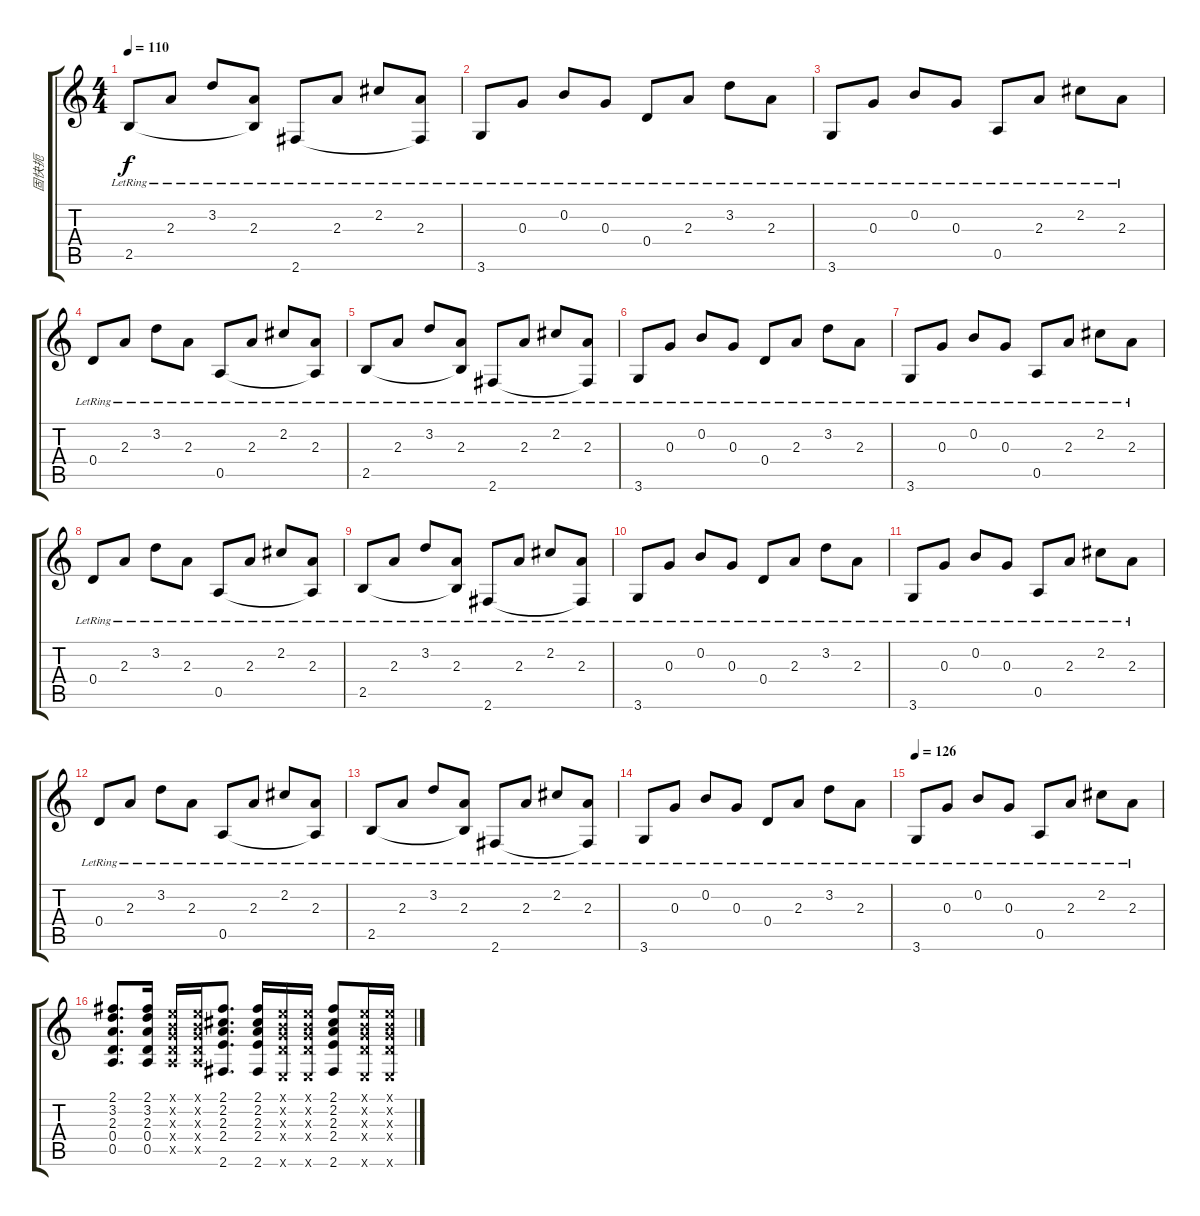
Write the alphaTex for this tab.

\track ("固快扼" "固快扼") {instrument acousticguitarsteel}
\staff {score tabs}
\tuning (E4 B3 G3 D3 A2 E2) {hide}
\ts (4 4)
\tempo 110
\clef g2
\ks c
2.5{lr}.8{dy f} 2.3{lr}.8 3.2{lr}.8 (2.3{lr} 2.5{t}).8 2.6{lr}.8 2.3{lr}.8 2.2{lr}.8 (2.3{lr} 2.6{t}).8 |
3.6{lr}.8 0.3{lr}.8 0.2{lr}.8 0.3{lr}.8 0.4{lr}.8 2.3{lr}.8 3.2{lr}.8 2.3{lr}.8 |
3.6{lr}.8 0.3{lr}.8 0.2{lr}.8 0.3{lr}.8 0.5{lr}.8 2.3{lr}.8 2.2{lr}.8 2.3{lr}.8 |
0.4{lr}.8 2.3{lr}.8 3.2{lr}.8 2.3{lr}.8 0.5{lr}.8 2.3{lr}.8 2.2{lr}.8 (2.3{lr} 0.5{t}).8 |
2.5{lr}.8 2.3{lr}.8 3.2{lr}.8 (2.3{lr} 2.5{t}).8 2.6{lr}.8 2.3{lr}.8 2.2{lr}.8 (2.3{lr} 2.6{t}).8 |
3.6{lr}.8 0.3{lr}.8 0.2{lr}.8 0.3{lr}.8 0.4{lr}.8 2.3{lr}.8 3.2{lr}.8 2.3{lr}.8 |
3.6{lr}.8 0.3{lr}.8 0.2{lr}.8 0.3{lr}.8 0.5{lr}.8 2.3{lr}.8 2.2{lr}.8 2.3{lr}.8 |
0.4{lr}.8 2.3{lr}.8 3.2{lr}.8 2.3{lr}.8 0.5{lr}.8 2.3{lr}.8 2.2{lr}.8 (2.3{lr} 0.5{t}).8 |
2.5{lr}.8 2.3{lr}.8 3.2{lr}.8 (2.3{lr} 2.5{t}).8 2.6{lr}.8 2.3{lr}.8 2.2{lr}.8 (2.3{lr} 2.6{t}).8 |
3.6{lr}.8 0.3{lr}.8 0.2{lr}.8 0.3{lr}.8 0.4{lr}.8 2.3{lr}.8 3.2{lr}.8 2.3{lr}.8 |
3.6{lr}.8 0.3{lr}.8 0.2{lr}.8 0.3{lr}.8 0.5{lr}.8 2.3{lr}.8 2.2{lr}.8 2.3{lr}.8 |
0.4{lr}.8 2.3{lr}.8 3.2{lr}.8 2.3{lr}.8 0.5{lr}.8 2.3{lr}.8 2.2{lr}.8 (2.3{lr} 0.5{t}).8 |
2.5{lr}.8 2.3{lr}.8 3.2{lr}.8 (2.3{lr} 2.5{t}).8 2.6{lr}.8 2.3{lr}.8 2.2{lr}.8 (2.3{lr} 2.6{t}).8 |
3.6{lr}.8 0.3{lr}.8 0.2{lr}.8 0.3{lr}.8 0.4{lr}.8 2.3{lr}.8 3.2{lr}.8 2.3{lr}.8 |
\tempo 126
3.6{lr}.8 0.3{lr}.8 0.2{lr}.8 0.3{lr}.8 0.5{lr}.8 2.3{lr}.8 2.2{lr}.8 2.3{lr}.8 |
(2.1 3.2 2.3 0.4 0.5).8{d} (2.1 3.2 2.3 0.4 0.5).16 (0.1{x} 0.2{x} 0.3{x} 0.4{x} 0.5{x}).16 (0.1{x} 0.2{x} 0.3{x} 0.4{x} 0.5{x}).16 (2.1 2.2 2.3 2.4 2.6).8{d} (2.1 2.2 2.3 2.4 2.6).16 (0.1{x} 0.2{x} 0.3{x} 0.4{x} 0.6{x}).16 (0.1{x} 0.2{x} 0.3{x} 0.4{x} 0.6{x}).16 (2.1 2.2 2.3 2.4 2.6).8 (0.1{x} 0.2{x} 0.3{x} 0.4{x} 0.6{x}).16 (0.1{x} 0.2{x} 0.3{x} 0.4{x} 0.6{x}).16
